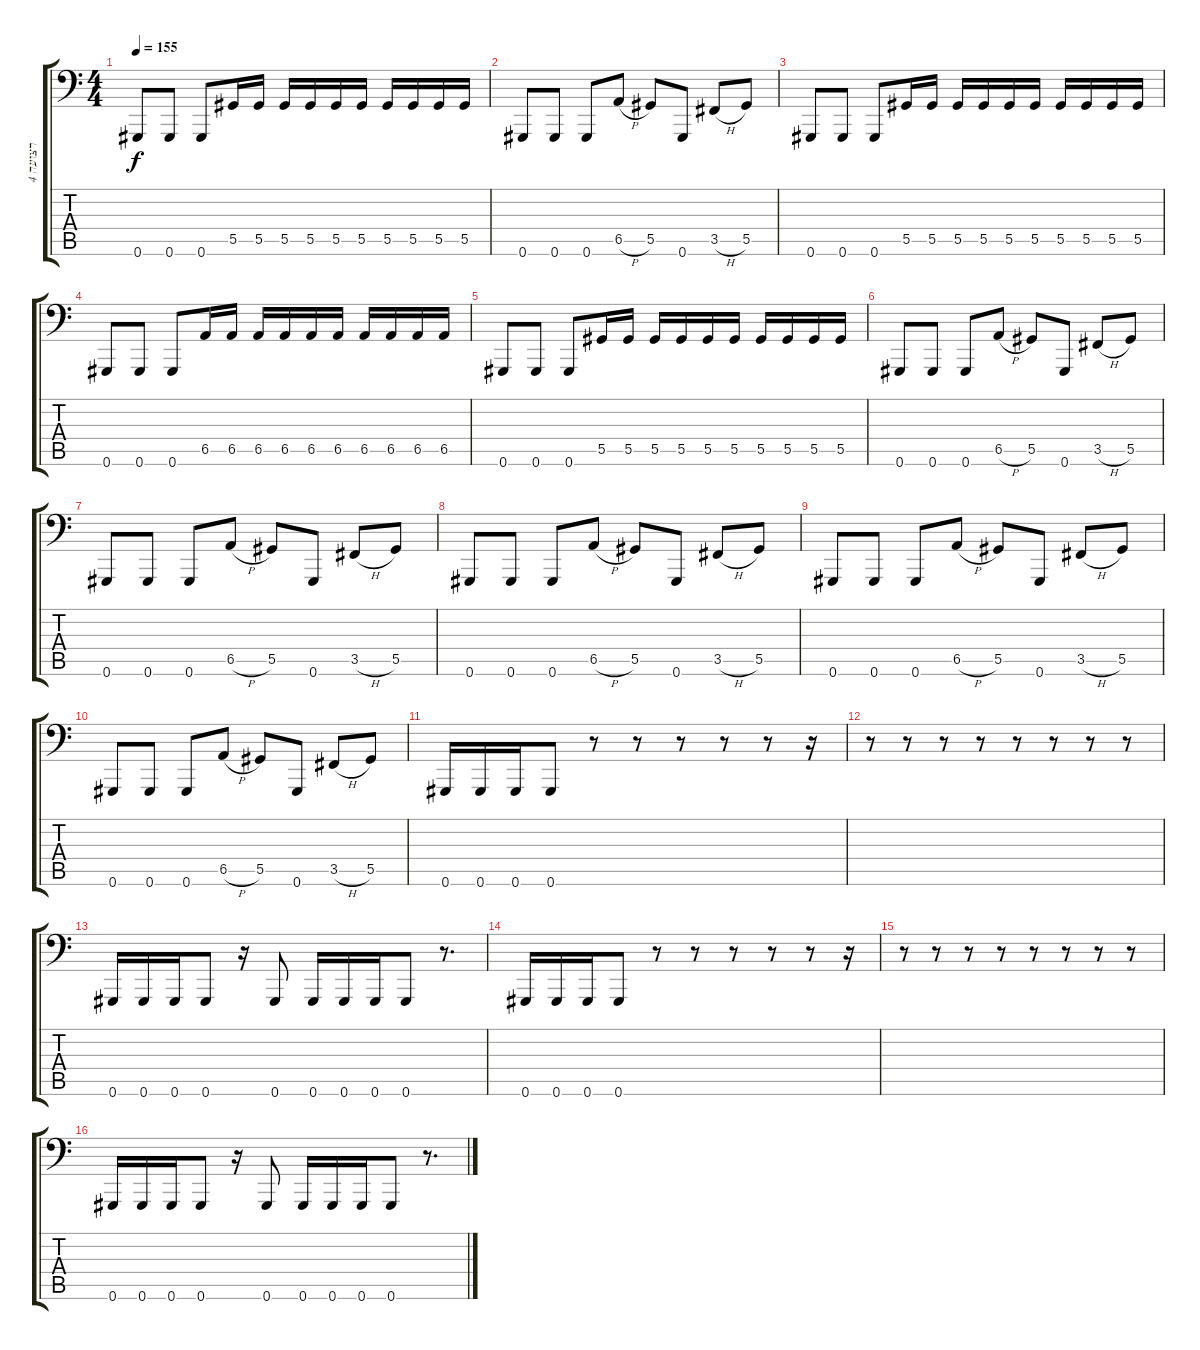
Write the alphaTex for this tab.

\track ("רצועה 4" "רצועה 4") {instrument electricbasspick}
\staff {score tabs}
\tuning (Bb2 F2 Db2 Ab1 Eb1 Ab0) {hide}
\ts (4 4)
\tempo 155
\clef f4
\ks c
0.6.8{dy f} 0.6.8 0.6.8 5.5.16 5.5.16 5.5.16 5.5.16 5.5.16 5.5.16 5.5.16 5.5.16 5.5.16 5.5.16 |
0.6.8 0.6.8 0.6.8 6.5{h}.8 5.5.8 0.6.8 3.5{h}.8 5.5.8 |
0.6.8 0.6.8 0.6.8 5.5.16 5.5.16 5.5.16 5.5.16 5.5.16 5.5.16 5.5.16 5.5.16 5.5.16 5.5.16 |
0.6.8 0.6.8 0.6.8 6.5.16 6.5.16 6.5.16 6.5.16 6.5.16 6.5.16 6.5.16 6.5.16 6.5.16 6.5.16 |
0.6.8 0.6.8 0.6.8 5.5.16 5.5.16 5.5.16 5.5.16 5.5.16 5.5.16 5.5.16 5.5.16 5.5.16 5.5.16 |
0.6.8 0.6.8 0.6.8 6.5{h}.8 5.5.8 0.6.8 3.5{h}.8 5.5.8 |
0.6.8 0.6.8 0.6.8 6.5{h}.8 5.5.8 0.6.8 3.5{h}.8 5.5.8 |
0.6.8 0.6.8 0.6.8 6.5{h}.8 5.5.8 0.6.8 3.5{h}.8 5.5.8 |
0.6.8 0.6.8 0.6.8 6.5{h}.8 5.5.8 0.6.8 3.5{h}.8 5.5.8 |
0.6.8 0.6.8 0.6.8 6.5{h}.8 5.5.8 0.6.8 3.5{h}.8 5.5.8 |
0.6.16 0.6.16 0.6.16 0.6.8 r.8 r.8 r.8 r.8 r.8 r.16 |
r.8 r.8 r.8 r.8 r.8 r.8 r.8 r.8 |
0.6.16 0.6.16 0.6.16 0.6.8 r.16 0.6.8 0.6.16 0.6.16 0.6.16 0.6.8 r.8{d} |
0.6.16 0.6.16 0.6.16 0.6.8 r.8 r.8 r.8 r.8 r.8 r.16 |
r.8 r.8 r.8 r.8 r.8 r.8 r.8 r.8 |
0.6.16 0.6.16 0.6.16 0.6.8 r.16 0.6.8 0.6.16 0.6.16 0.6.16 0.6.8 r.8{d}
